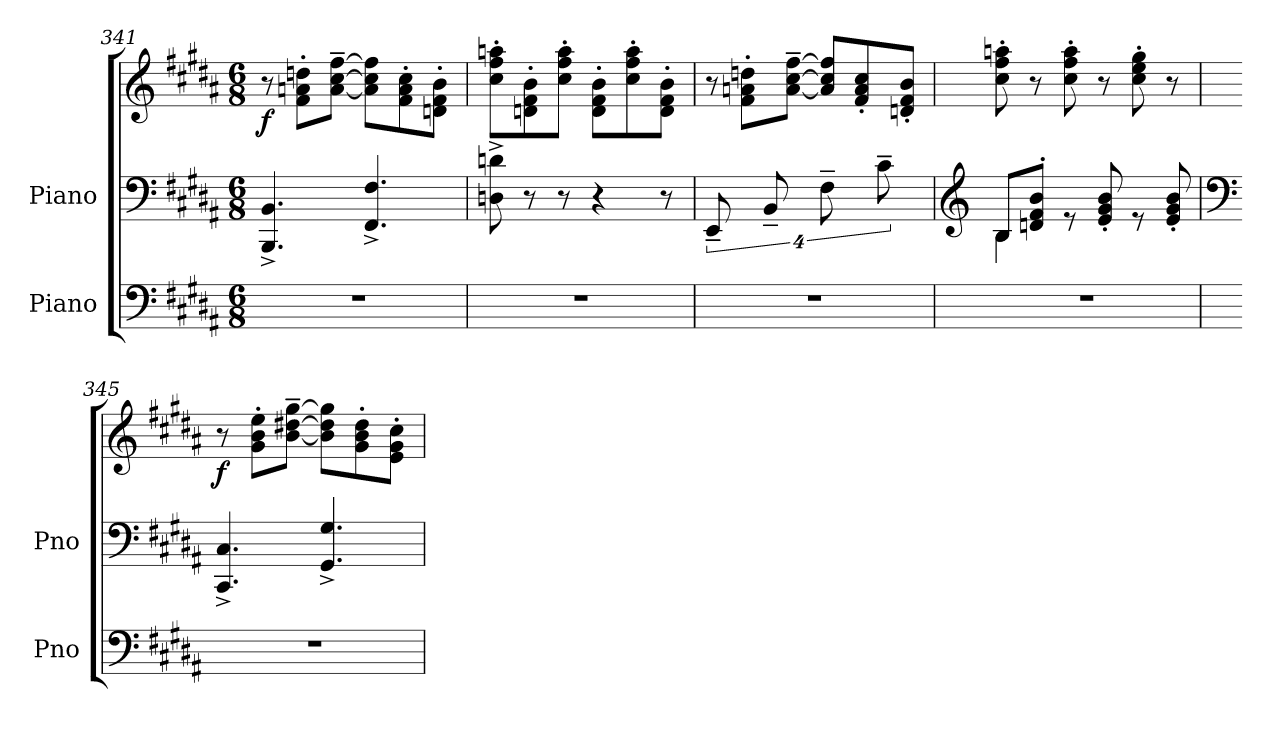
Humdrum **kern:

**kern	**kern	**kern	**dynam
*part2	*part1	*part1	*part1
*staff3	*staff2	*staff1	*staff1/2
*I"Piano	*I"Piano	*	*
*I'Pno	*I'Pno	*	*
!!LO:PB:g=z
*clefF4	*clefF4	*clefG2	*
*k[f#c#g#d#a#]	*k[f#c#g#d#a#]	*k[f#c#g#d#a#]	*
*M6/8	*M6/8	*M6/8	*
=341	=341	=341	=341
!	!	!	!LO:DY:b
2.r	4.BBB/^ 4.BB/^	8r	f
.	.	8f#\' 8an\' 8ddn\'L	.
.	.	[8a\~ [8cc#\~ [8ff#\~J	.
.	4.FF#/^ 4.F#/^	8a\] 8cc#\] 8ff#\]L	.
.	.	8f#\' 8a\' 8cc#\'	.
.	.	8dn\' 8f#\' 8b\'J	.
=342	=342	=342	=342
2.r	8Dn\^ 8dn\^	8cc#\' 8ff#\' 8aan\'L	.
.	8r	8dn\' 8f#\' 8b\'	.
.	8r	8cc#\' 8ff#\' 8aa\'J	.
.	4r	8d\' 8f#\' 8b\'L	.
.	.	8cc#\' 8ff#\' 8aa\'	.
.	8r	8d\' 8f#\' 8b\'J	.
=343	=343	=343	=343
2.r	16%3EE~/	8r	.
.	.	8f#\' 8an\' 8ddn\'L	.
.	16%3BB~/	.	.
.	.	[8a\~ [8cc#\~ [8ff#\~J	.
.	16%3F#~\	8a/] 8cc#/] 8ff#/]L	.
.	.	8f#/' 8a/' 8cc#/'	.
.	16%3c#~\	.	.
.	.	8dn/' 8f#/' 8b/'J	.
=344	=344	=344	=344
*	*clefG2	*	*
*	*^	*	*
2.r	8B/L	4B\	8cc#\' 8ff#\' 8aan\'	.
.	8dn/' 8f#/' 8b/'J	.	8r	.
.	8re	2ryy	8cc#\' 8ff#\' 8aa\'	.
.	8e/' 8g#/' 8b/'	.	8r	.
.	8re	.	8cc#\' 8ee\' 8gg#\'	.
.	8e/' 8g#/' 8b/'	.	8r	.
*	*v	*v	*	*
=345	=345	=345	=345
*	*clefF4	*	*
!	!	!	!LO:DY:b
2.r	4.CC#/^ 4.C#/^	8r	f
.	.	8g#\' 8b\' 8ee\'L	.
.	.	[8b\~ [8dd#X\~ [8gg#\~J	.
.	4.GG#/^ 4.G#/^	8b\] 8dd#\] 8gg#\]L	.
.	.	8g#\' 8b\' 8dd#\'	.
.	.	8e\' 8g#\' 8cc#\'J	.
=	=	=	=
*-	*-	*-	*-
